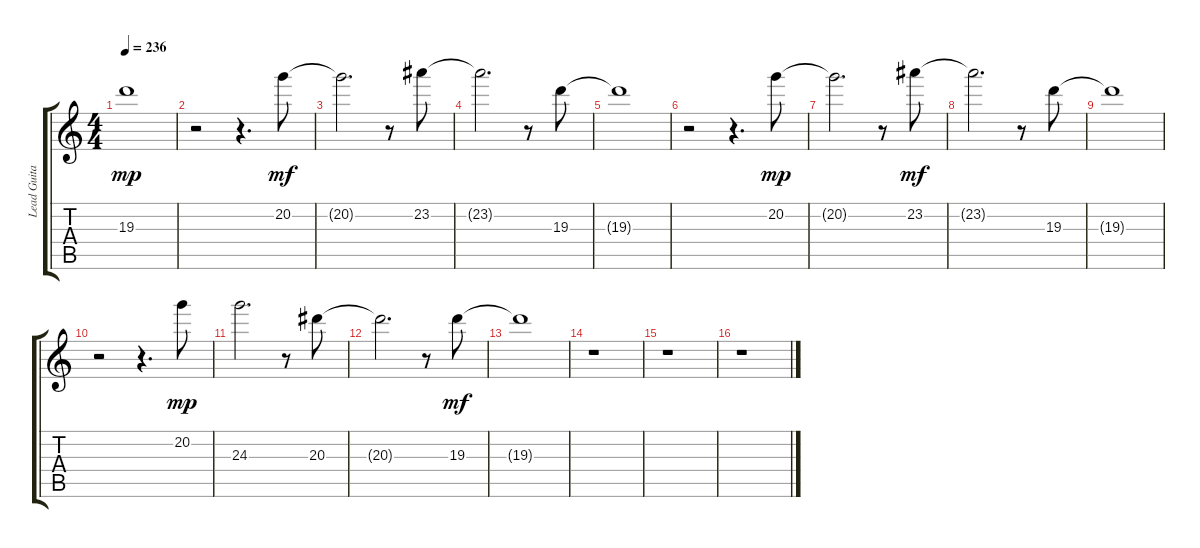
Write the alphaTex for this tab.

\track ("Lead Guitar" "Lead Guita") {instrument distortionguitar}
\staff {score tabs}
\tuning (E4 B3 G3 D3 A2 E2) {hide}
\ts (4 4)
\tempo 236
\clef g2
\ks c
19.3{t}.1{dy mp} |
r.2 r.4{d} 20.2.8{dy mf} |
20.2{t}.2{d} r.8 23.2.8 |
23.2{t}.2{d} r.8 19.3.8 |
19.3{t}.1 |
r.2 r.4{d} 20.2.8{dy mp} |
20.2{t}.2{d} r.8 23.2.8{dy mf} |
23.2{t}.2{d} r.8 19.3.8 |
19.3{t}.1 |
r.2 r.4{d} 20.2.8{dy mp} |
24.3.2{d} r.8 20.3.8 |
20.3{t}.2{d} r.8 19.3.8{dy mf} |
19.3{t}.1 |
r.1 |
r.1 |
r.1
